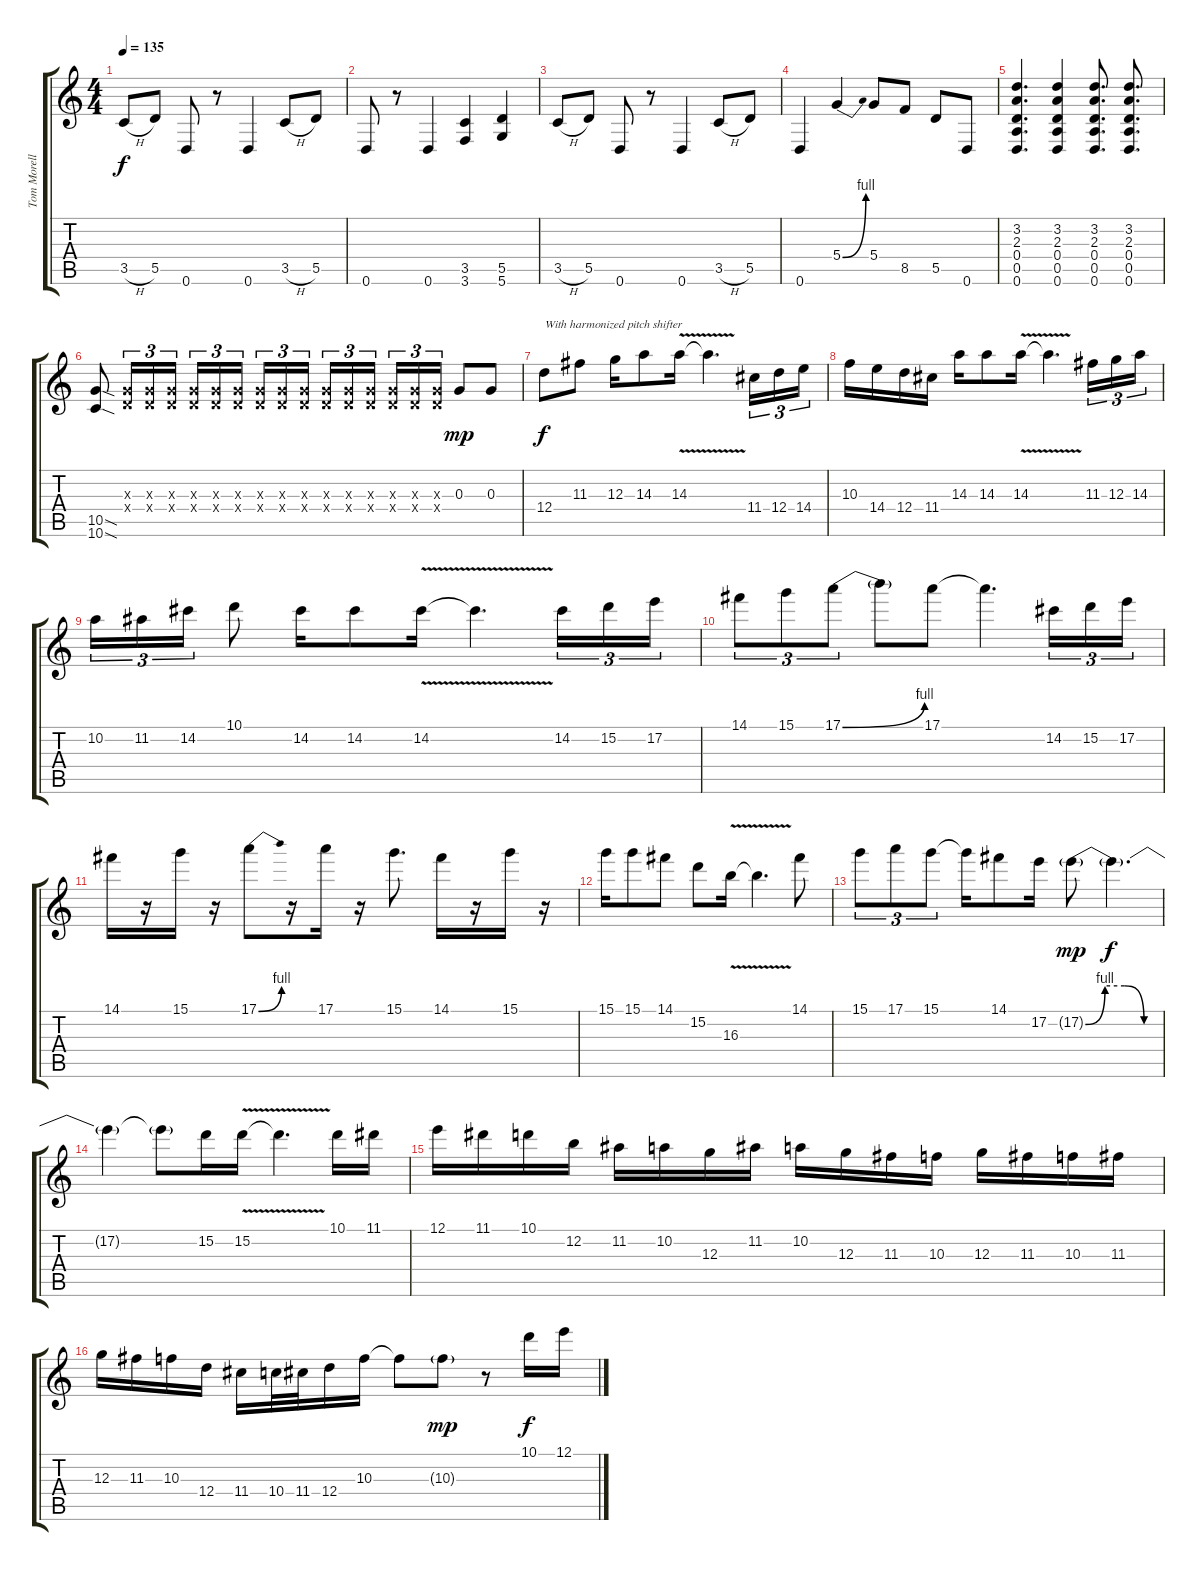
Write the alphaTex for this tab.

\track ("Tom Morello" "Tom Morell") {instrument distortionguitar}
\staff {score tabs}
\tuning (E4 B3 G3 D3 A2 D2) {hide}
\ts (4 4)
\tempo 135
\clef g2
\ks c
3.5{h}.8{dy f} 5.5.8 0.6.8 r.8 0.6.4 3.5{h}.8 5.5.8 |
0.6.8 r.8 0.6.4 (3.5 3.6).4 (5.5 5.6).4 |
3.5{h}.8 5.5.8 0.6.8 r.8 0.6.4 3.5{h}.8 5.5.8 |
0.6.4 5.4{be (bend 0 0 60 4)}.4 5.4.8 8.5.8 5.5.8 0.6.8 |
(3.2 2.3 0.4 0.5 0.6).4{d} (3.2 2.3 0.4 0.5 0.6).4 (3.2 2.3 0.4 0.5 0.6).8{d} (3.2 2.3 0.4 0.5 0.6).8{d} |
(10.5{sod} 10.6{sod}).8 (0.3{x} 0.4{x}).16{tu (3 2)} (0.3{x} 0.4{x}).16{tu (3 2)} (0.3{x} 0.4{x}).16{tu (3 2)} (0.3{x} 0.4{x}).16{tu (3 2)} (0.3{x} 0.4{x}).16{tu (3 2)} (0.3{x} 0.4{x}).16{tu (3 2) beam splitsecondary} (0.3{x} 0.4{x}).16{tu (3 2)} (0.3{x} 0.4{x}).16{tu (3 2)} (0.3{x} 0.4{x}).16{tu (3 2)} (0.3{x} 0.4{x}).16{tu (3 2)} (0.3{x} 0.4{x}).16{tu (3 2)} (0.3{x} 0.4{x}).16{tu (3 2) beam splitsecondary} (0.3{x} 0.4{x}).16{tu (3 2)} (0.3{x} 0.4{x}).16{tu (3 2)} (0.3{x} 0.4{x}).16{tu (3 2)} 0.3.8{dy mp} 0.3.8 |
12.4.8{txt "With harmonized pitch shifter" dy f} 11.3.8 12.3.16 14.3.8 14.3{v}.16 14.3{t}.4{d} 11.4.16{tu (3 2)} 12.4.16{tu (3 2)} 14.4.16{tu (3 2)} |
10.3.16 14.4.16 12.4.16 11.4.16 14.3.16 14.3.8 14.3{v}.16 14.3{t}.4{d} 11.3.16{tu (3 2)} 12.3.16{tu (3 2)} 14.3.16{tu (3 2)} |
10.2.16{tu (3 2)} 11.2.16{tu (3 2)} 14.2.16{tu (3 2)} 10.1.8 14.2.16 14.2.8 14.2{v}.16 14.2{t}.4{d} 14.2.16{tu (3 2)} 15.2.16{tu (3 2)} 17.2.16{tu (3 2)} |
14.1.8{tu (3 2)} 15.1.8{tu (3 2)} 17.1{be (bend 0 0 60 4)}.8{tu (3 2)} 17.1{t}.8 17.1.8 17.1{t}.4{d} 14.2.16{tu (3 2)} 15.2.16{tu (3 2)} 17.2.16{tu (3 2)} |
14.1.16 r.16 15.1.16 r.16 17.1{be (bend 0 0 60 4)}.8 r.16 17.1.16 r.16 15.1.8{d} 14.1.16 r.16 15.1.16 r.16 |
15.1.16 15.1.8 14.1.8 15.2.8 16.3{v}.16 16.3{t}.4{d} 14.1.8 |
15.1.8{tu (3 2)} 17.1.8{tu (3 2)} 15.1.8{tu (3 2)} 15.1{t}.16 14.1.8 17.2.16 17.2{be (custom 0 0 15 4 30 4 45 0 60 0) g}.8{dy mp} 17.2{t}.4{d dy f} |
17.2{t}.4 17.2{t}.8 15.2.16 15.2{v}.16 15.2{t}.4{d} 10.1.16 11.1.16 |
12.1.16 11.1.16 10.1.16 12.2.16 11.2.16 10.2.16 12.3.16 11.2.16 10.2.16 12.3.16 11.3.16 10.3.16 12.3.16 11.3.16 10.3.16 11.3.16 |
12.3.16 11.3.16 10.3.16 12.4.16 11.4.16 10.4.32 11.4.32 12.4.16 10.3.16 10.3{t}.8 10.3{g}.8{dy mp} r.8 10.1.16{dy f} 12.1.16
